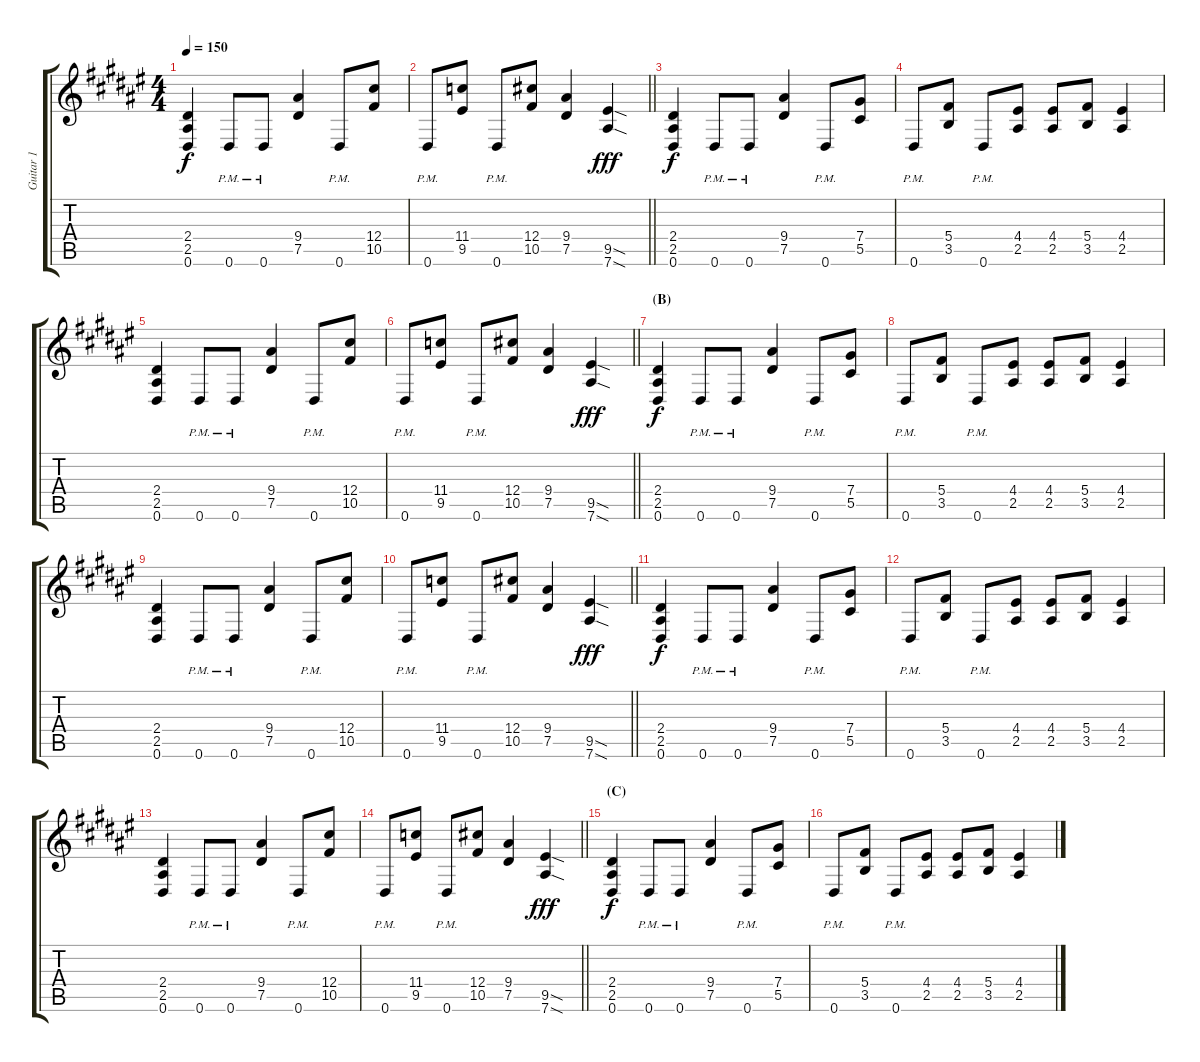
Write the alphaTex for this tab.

\track ("Guitar 1" "Guitar 1") {instrument distortionguitar}
\staff {score tabs}
\tuning (Eb4 Bb3 Gb3 Db3 Ab2 Eb2) {hide}
\ts (4 4)
\tempo 150
\clef g2
\ks f#
(2.4 2.5 0.6).4{dy f} 0.6{pm}.8 0.6{pm}.8 (9.4 7.5).4 0.6{pm}.8 (12.4 10.5).8 |
\barLineRight lightlight
0.6{pm}.8 (11.4 9.5).8 0.6{pm}.8 (12.4 10.5).8 (9.4 7.5).4 (9.5{sod} 7.6{sod}).4{dy fff} |
(2.4 2.5 0.6).4{dy f} 0.6{pm}.8 0.6{pm}.8 (9.4 7.5).4 0.6{pm}.8 (7.4 5.5).8 |
0.6{pm}.8 (5.4 3.5).8 0.6{pm}.8 (4.4 2.5).8 (4.4 2.5).8 (5.4 3.5).8 (4.4 2.5).4 |
(2.4 2.5 0.6).4 0.6{pm}.8 0.6{pm}.8 (9.4 7.5).4 0.6{pm}.8 (12.4 10.5).8 |
\barLineRight lightlight
0.6{pm}.8 (11.4 9.5).8 0.6{pm}.8 (12.4 10.5).8 (9.4 7.5).4 (9.5{sod} 7.6{sod}).4{dy fff} |
\section ("" "(B)")
(2.4 2.5 0.6).4{dy f} 0.6{pm}.8 0.6{pm}.8 (9.4 7.5).4 0.6{pm}.8 (7.4 5.5).8 |
0.6{pm}.8 (5.4 3.5).8 0.6{pm}.8 (4.4 2.5).8 (4.4 2.5).8 (5.4 3.5).8 (4.4 2.5).4 |
(2.4 2.5 0.6).4 0.6{pm}.8 0.6{pm}.8 (9.4 7.5).4 0.6{pm}.8 (12.4 10.5).8 |
\barLineRight lightlight
0.6{pm}.8 (11.4 9.5).8 0.6{pm}.8 (12.4 10.5).8 (9.4 7.5).4 (9.5{sod} 7.6{sod}).4{dy fff} |
(2.4 2.5 0.6).4{dy f} 0.6{pm}.8 0.6{pm}.8 (9.4 7.5).4 0.6{pm}.8 (7.4 5.5).8 |
0.6{pm}.8 (5.4 3.5).8 0.6{pm}.8 (4.4 2.5).8 (4.4 2.5).8 (5.4 3.5).8 (4.4 2.5).4 |
(2.4 2.5 0.6).4 0.6{pm}.8 0.6{pm}.8 (9.4 7.5).4 0.6{pm}.8 (12.4 10.5).8 |
\barLineRight lightlight
0.6{pm}.8 (11.4 9.5).8 0.6{pm}.8 (12.4 10.5).8 (9.4 7.5).4 (9.5{sod} 7.6{sod}).4{dy fff} |
\section ("" "(C)")
(2.4 2.5 0.6).4{dy f} 0.6{pm}.8 0.6{pm}.8 (9.4 7.5).4 0.6{pm}.8 (7.4 5.5).8 |
0.6{pm}.8 (5.4 3.5).8 0.6{pm}.8 (4.4 2.5).8 (4.4 2.5).8 (5.4 3.5).8 (4.4 2.5).4
